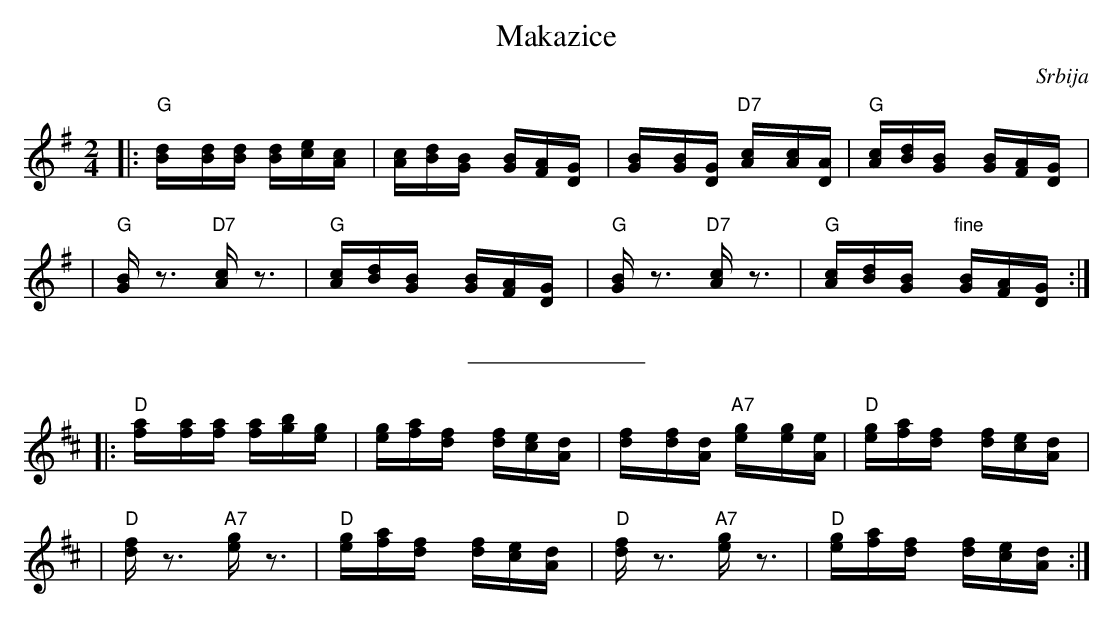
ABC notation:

X:1
T: Makazice
O: Srbija
M: 2/4
L: 1/16
K: G
|: "G"[d2B][dB][dB] [dB][ec][c2A] | [cA][dB][B2G] [BG][AF][G2D] \
| [B2G][BG][GD] "D7"[c2A][cA][AD] | "G"[cA][dB][B2G] [BG][AF][G2D] |
| "G"[BG]z3 "D7"[cA]z3 | "G"[cA][dB][B2G] [BG][AF][G2D] \
| "G"[BG]z3 "D7"[cA]z3 | "G"[cA][dB][B2G] "fine"[BG][AF][G2D] :|
%%sep
K: D
|: "D"[a2f][af][af] [af][bg][g2e] | [ge][af][f2d] [fd][ec][d2A] \
| [f2d][fd][dA] "A7"[g2e][ge][eA] | "D"[ge][af][f2d] [fd][ec][d2A] |
| "D"[fd]z3 "A7"[ge]z3 | "D"[ge][af][f2d] [fd][ec][d2A] \
| "D"[fd]z3 "A7"[ge]z3 | "D"[ge][af][f2d] [fd][ec][d2A] :|
